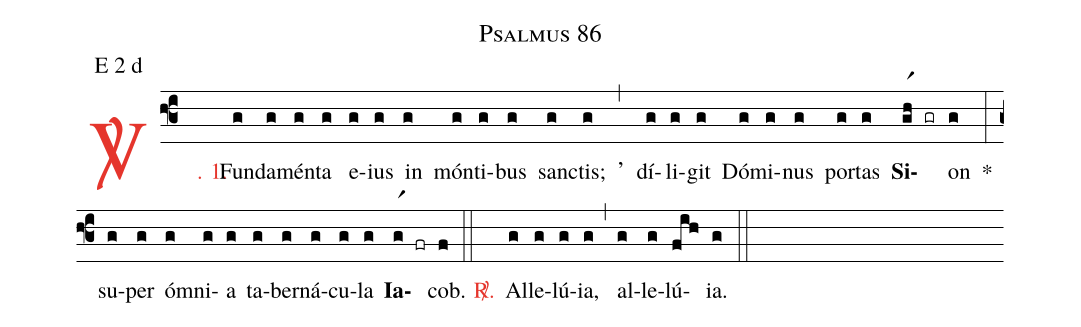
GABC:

name: Psalmus 86;
mode: E 2 d;
%%
(f3)

<c><sp>V/</sp>. 1.</c>() Fun(g)da(g)mén(g)ta(g) e(g)ius(g) in(g) món(g)ti(g)bus(g) sanc(g)tis;(g) <v>\large'</v>(,) dí(g)li(g)git(g) Dó(g)mi(g)nus(g) por(g)tas(g) <b>Si</b>(gr1h gr)on(g) *(:) su(g)per(g) óm(g)ni(g)a(g) ta(g)ber(g)ná(g)cu(g)la(g) <b>Ia</b>(gr1 fr)cob.(f)

(::)

<c><sp>R/</sp>.</c>() Al(g)le(g)lú(g)ia,(g) (,) al(g)le(g)lú(fih)ia.(g)

(::)
